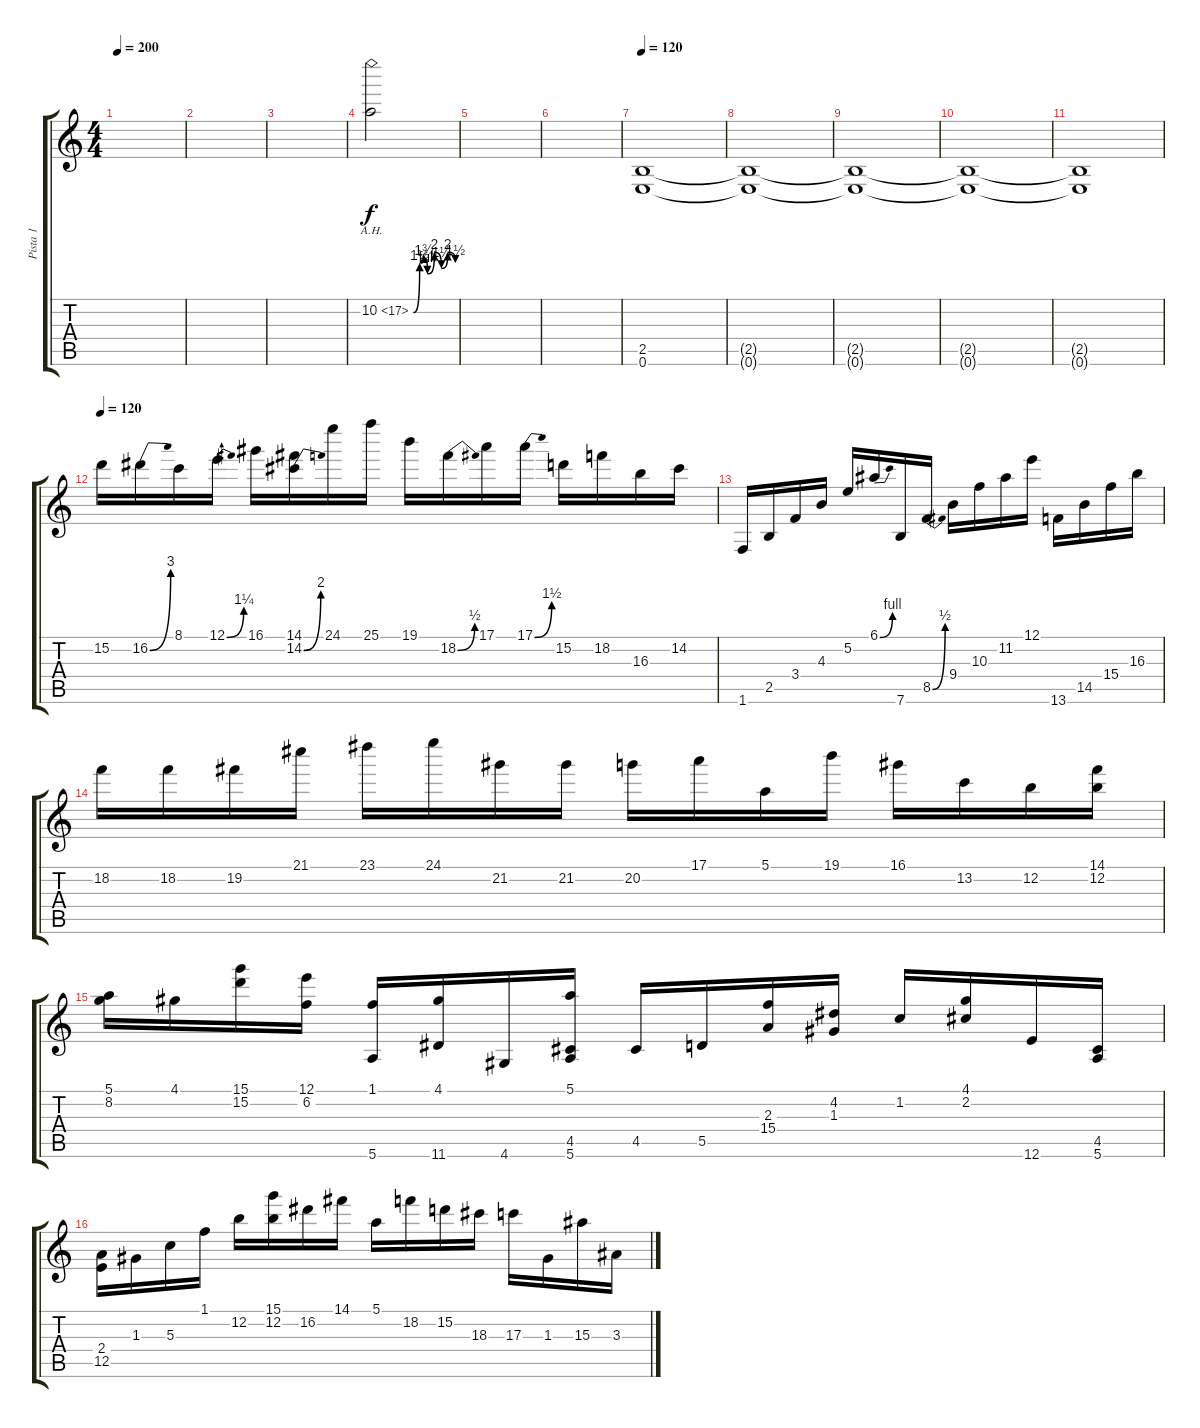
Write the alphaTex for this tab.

\track ("Pista 1" "Pista 1") {instrument distortionguitar}
\staff {score tabs}
\tuning (E4 B3 G3 D3 A2 E2) {hide}
\ts (4 4)
\tempo 200
\clef g2
\ks c
|
|
|
10.2{be (custom 0 0 9 6 15 7 20 4 30 8 40 5 49 8 60 6) ah 7}.2 |
|
|
\tempo 120
(2.5 0.6).1{volume 5} |
(2.5{t} 0.6{t}).1 |
(2.5{t} 0.6{t}).1 |
(2.5{t} 0.6{t}).1 |
(2.5{t} 0.6{t}).1 |
\tempo 120
15.2.16{volume 14 balance 0} 16.2{be (bend 0 0 60 12)}.16 8.1.16 12.1{be (bend 0 0 60 5)}.16 16.1.16 (14.1 14.2{be (bend 0 0 60 8)}).16 24.1.16 25.1.16 19.1.16 18.2{be (bend 0 0 60 2)}.16 17.1.16 17.1{be (bend 0 0 60 6)}.16 15.2.16 18.2.16 16.3.16 14.2.16 |
1.6.16{balance 16} 2.5.16 3.4.16 4.3.16 5.2.16 6.1{be (bend 0 0 60 4)}.16 7.6.16 8.5{be (bend 0 0 60 2)}.16 9.4.16 10.3.16 11.2.16 12.1.16 13.6.16 14.5.16 15.4.16 16.3.16 |
18.2.16{balance 0} 18.2.16 19.2.16 21.1.16 23.1.16 24.1.16 21.2.16 21.2.16 20.2.16 17.1.16 5.1.16 19.1.16 16.1.16 13.2.16 12.2.16 (14.1 12.2).16 |
(5.1 8.2).16{balance 16} 4.1.16 (15.1 15.2).16 (12.1 6.2).16 (1.1 5.6).16 (4.1 11.6).16 4.6.16 (5.1 4.5 5.6).16 4.5.16 5.5.16 (2.3 15.4).16 (4.2 1.3).16 1.2.16 (4.1 2.2).16 12.6.16 (4.5 5.6).16 |
(2.4 12.5).16{balance 0} 1.3.16 5.3.16 1.1.16 12.2.16 (15.1 12.2).16 16.2.16 14.1.16 5.1.16 18.2.16 15.2.16 18.3.16 17.3.16 1.3.16 15.3.16 3.3.16
